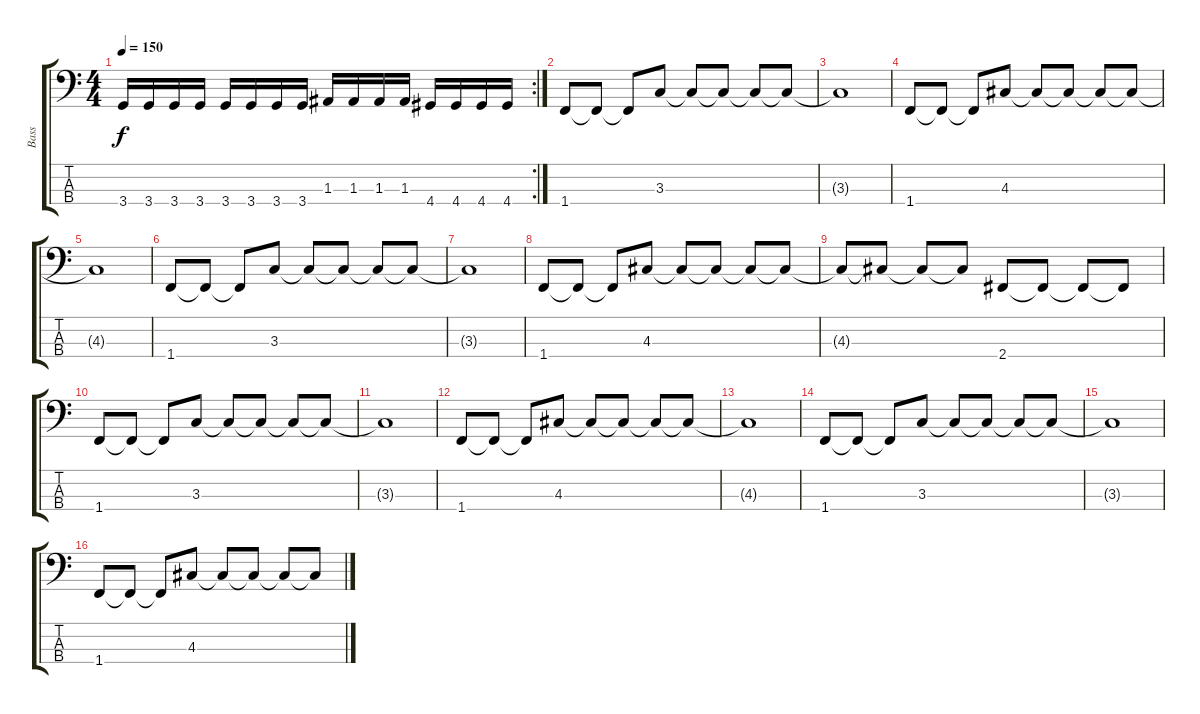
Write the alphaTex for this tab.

\track ("Bass" "Bass") {instrument electricbassfinger}
\staff {score tabs}
\tuning (G2 D2 A1 E1) {hide}
\rc 2
\ts (4 4)
\tempo 150
\clef f4
\ks c
3.4.16{dy f} 3.4.16 3.4.16 3.4.16 3.4.16 3.4.16 3.4.16 3.4.16 1.3.16 1.3.16 1.3.16 1.3.16 4.4.16 4.4.16 4.4.16 4.4.16 |
1.4.8 1.4{t}.8 1.4{t}.8 3.3.8 3.3{t}.8 3.3{t}.8 3.3{t}.8 3.3{t}.8 |
3.3{t}.1 |
1.4.8 1.4{t}.8 1.4{t}.8 4.3.8 4.3{t}.8 4.3{t}.8 4.3{t}.8 4.3{t}.8 |
4.3{t}.1 |
1.4.8 1.4{t}.8 1.4{t}.8 3.3.8 3.3{t}.8 3.3{t}.8 3.3{t}.8 3.3{t}.8 |
3.3{t}.1 |
1.4.8 1.4{t}.8 1.4{t}.8 4.3.8 4.3{t}.8 4.3{t}.8 4.3{t}.8 4.3{t}.8 |
4.3{t}.8 4.3{t}.8 4.3{t}.8 4.3{t}.8 2.4.8 2.4{t}.8 2.4{t}.8 2.4{t}.8 |
1.4.8 1.4{t}.8 1.4{t}.8 3.3.8 3.3{t}.8 3.3{t}.8 3.3{t}.8 3.3{t}.8 |
3.3{t}.1 |
1.4.8 1.4{t}.8 1.4{t}.8 4.3.8 4.3{t}.8 4.3{t}.8 4.3{t}.8 4.3{t}.8 |
4.3{t}.1 |
1.4.8 1.4{t}.8 1.4{t}.8 3.3.8 3.3{t}.8 3.3{t}.8 3.3{t}.8 3.3{t}.8 |
3.3{t}.1 |
1.4.8 1.4{t}.8 1.4{t}.8 4.3.8 4.3{t}.8 4.3{t}.8 4.3{t}.8 4.3{t}.8
